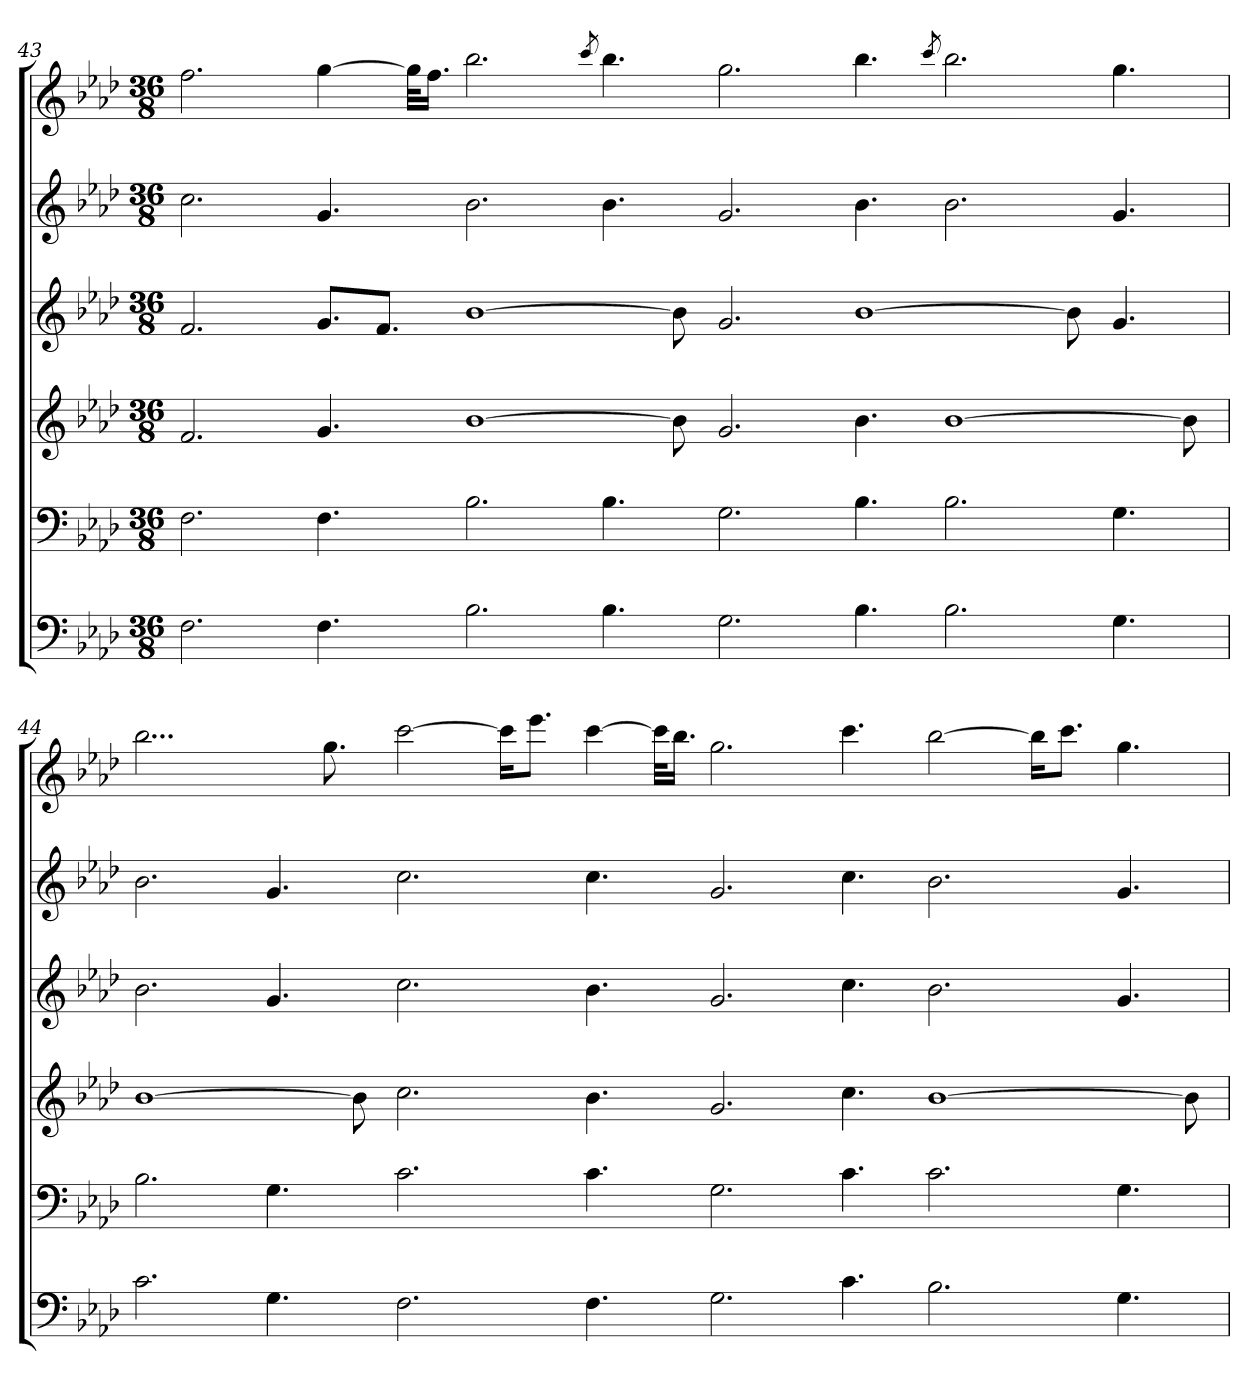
**kern	**kern	**kern	**kern	**kern	**kern
*part6	*part5	*part4	*part3	*part2	*part1
*staff6	*staff5	*staff4	*staff3	*staff2	*staff1
*clefF4	*clefF4	*clefG2	*clefG2	*clefG2	*clefG2
*k[b-e-a-d-]	*k[b-e-a-d-]	*k[b-e-a-d-]	*k[b-e-a-d-]	*k[b-e-a-d-]	*k[b-e-a-d-]
*M36/8	*M36/8	*M36/8	*M36/8	*M36/8	*M36/8
=43	=43	=43	=43	=43	=43
2.F	2.F	2.f	2.f	2.cc	2.ff
4.F	4.F	4.g	8.g/L	4.g	[4gg
.	.	.	8.f/J	.	.
.	.	.	.	.	32gg\KLL]
.	.	.	.	.	16.ff\JJ
2.B-	2.B-	[1b-	[1b-	2.b-	2.bb-
.	.	.	.	.	8qccc
4.B-	4.B-	.	.	4.b-	4.bb-
.	.	8b-]	8b-]	.	.
2.G	2.G	2.g	2.g	2.g	2.gg
4.B-	4.B-	4.b-	[1b-	4.b-	4.bb-
.	.	.	.	.	8qccc
2.B-	2.B-	[1b-	.	2.b-	2.bb-
.	.	.	8b-]	.	.
4.G	4.G	.	4.g	4.g	4.gg
.	.	8b-]	.	.	.
=44	=44	=44	=44	=44	=44
2.c	2.B-	[1b-	2.b-	2.b-	2...bb-
4.G	4.G	.	4.g	4.g	.
.	.	.	.	.	8.gg
.	.	8b-]	.	.	.
2.F	2.c	2.cc	2.cc	2.cc	[2ccc
.	.	.	.	.	16ccc\KL]
.	.	.	.	.	8.eee-\J
4.F	4.c	4.b-	4.b-	4.cc	[4ccc
.	.	.	.	.	32ccc\KLL]
.	.	.	.	.	16.bb-\JJ
2.G	2.G	2.g	2.g	2.g	2.gg
4.c	4.c	4.cc	4.cc	4.cc	4.ccc
2.B-	2.c	[1b-	2.b-	2.b-	[2bb-
.	.	.	.	.	16bb-\KL]
.	.	.	.	.	8.ccc\J
4.G	4.G	.	4.g	4.g	4.gg
.	.	8b-]	.	.	.
=	=	=	=	=	=
*-	*-	*-	*-	*-	*-
